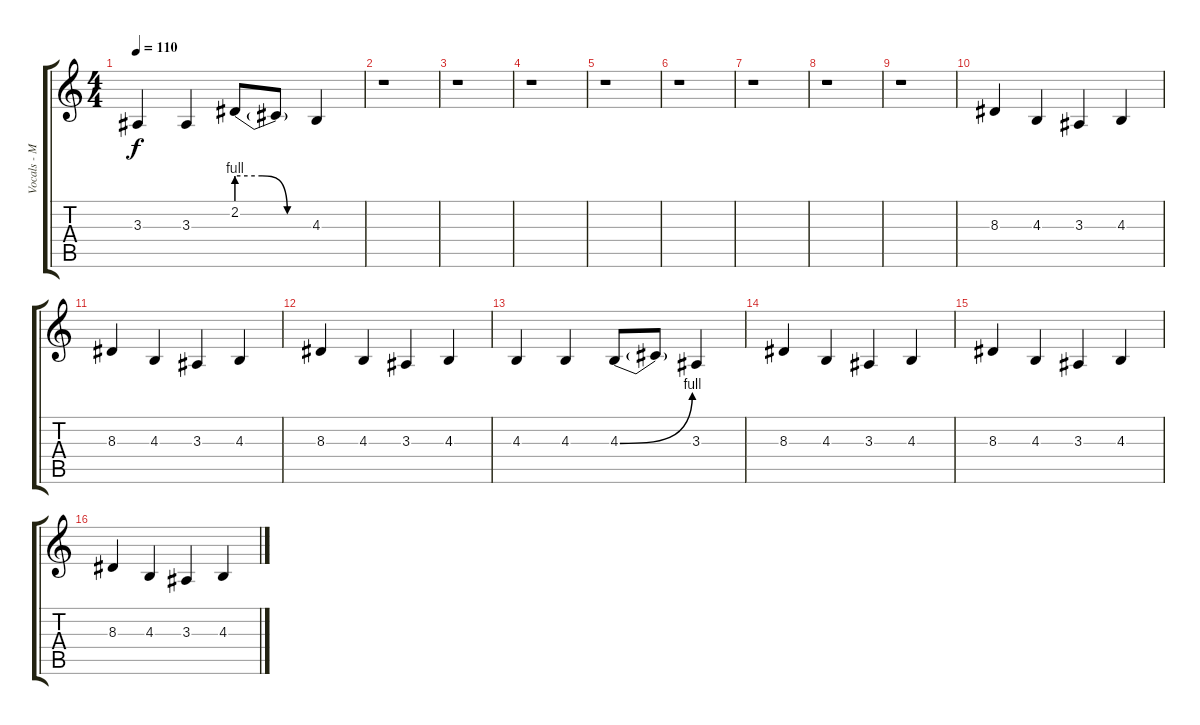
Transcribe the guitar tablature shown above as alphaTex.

\track ("Vocals - Mark" "Vocals - M") {instrument altosax}
\staff {score tabs}
\tuning (E4 B3 G3 D3 A2 E2) {hide}
\ts (4 4)
\tempo 110
\clef g2
\ks c
3.3.4{dy f} 3.3.4 2.2{be (custom 0 4 20 4 40 0 60 0)}.8 2.2{t}.8 4.3.4 |
r.1 |
r.1 |
r.1 |
r.1 |
r.1 |
r.1 |
r.1 |
r.1 |
8.3.4 4.3.4 3.3.4 4.3.4 |
8.3.4 4.3.4 3.3.4 4.3.4 |
8.3.4 4.3.4 3.3.4 4.3.4 |
4.3.4 4.3.4 4.3{be (bend 0 0 60 4)}.8 4.3{t}.8 3.3.4 |
8.3.4 4.3.4 3.3.4 4.3.4 |
8.3.4 4.3.4 3.3.4 4.3.4 |
8.3.4 4.3.4 3.3.4 4.3.4
